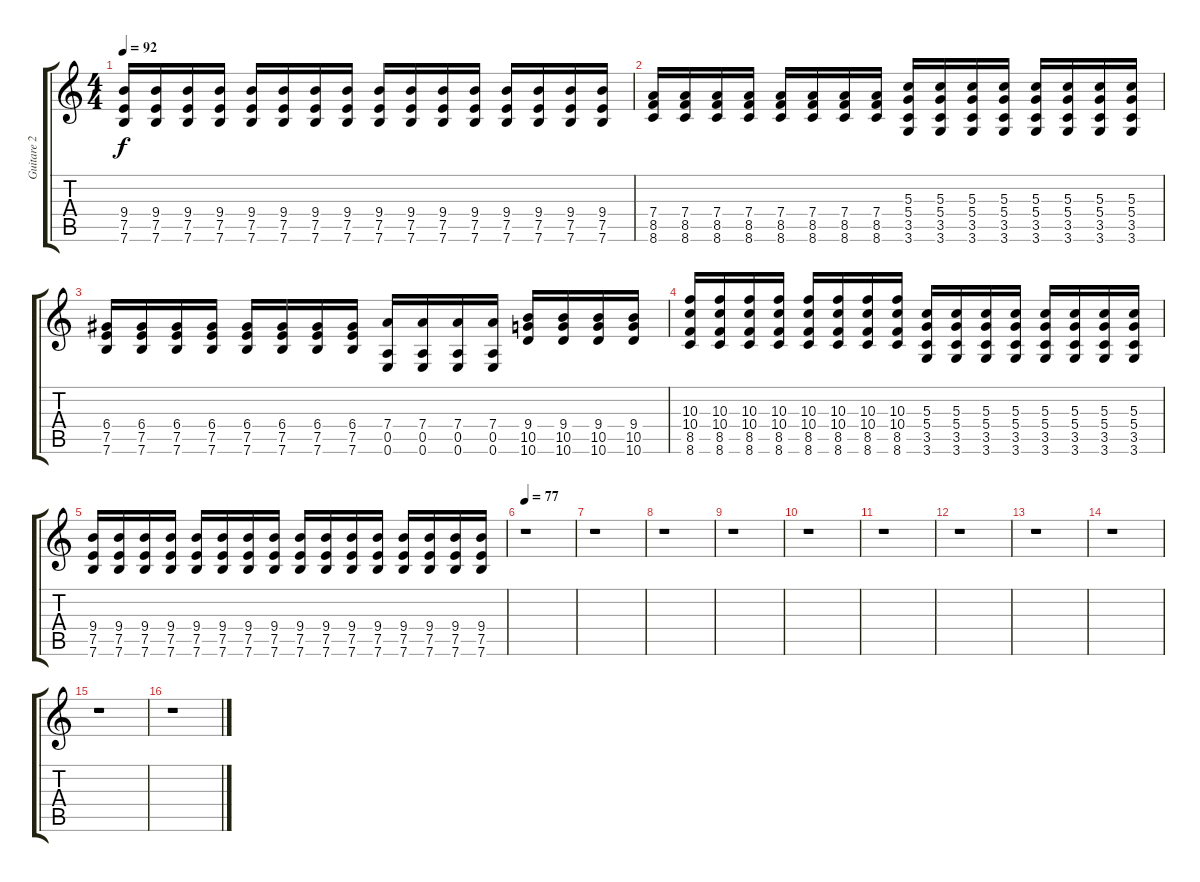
\track ("Guitare 2" "Guitare 2") {instrument overdrivenguitar}
\staff {score tabs}
\tuning (E4 B3 G3 D3 A2 E2) {hide}
\ts (4 4)
\tempo 92
\clef g2
\ks c
(9.4 7.5 7.6).16{dy f} (9.4 7.5 7.6).16 (9.4 7.5 7.6).16 (9.4 7.5 7.6).16 (9.4 7.5 7.6).16 (9.4 7.5 7.6).16 (9.4 7.5 7.6).16 (9.4 7.5 7.6).16 (9.4 7.5 7.6).16 (9.4 7.5 7.6).16 (9.4 7.5 7.6).16 (9.4 7.5 7.6).16 (9.4 7.5 7.6).16 (9.4 7.5 7.6).16 (9.4 7.5 7.6).16 (9.4 7.5 7.6).16 |
(7.4 8.5 8.6).16 (7.4 8.5 8.6).16 (7.4 8.5 8.6).16 (7.4 8.5 8.6).16 (7.4 8.5 8.6).16 (7.4 8.5 8.6).16 (7.4 8.5 8.6).16 (7.4 8.5 8.6).16 (5.3 5.4 3.5 3.6).16 (5.3 5.4 3.5 3.6).16 (5.3 5.4 3.5 3.6).16 (5.3 5.4 3.5 3.6).16 (5.3 5.4 3.5 3.6).16 (5.3 5.4 3.5 3.6).16 (5.3 5.4 3.5 3.6).16 (5.3 5.4 3.5 3.6).16 |
(6.4 7.5 7.6).16 (6.4 7.5 7.6).16 (6.4 7.5 7.6).16 (6.4 7.5 7.6).16 (6.4 7.5 7.6).16 (6.4 7.5 7.6).16 (6.4 7.5 7.6).16 (6.4 7.5 7.6).16 (7.4 0.5 0.6).16 (7.4 0.5 0.6).16 (7.4 0.5 0.6).16 (7.4 0.5 0.6).16 (9.4 10.5 10.6).16 (9.4 10.5 10.6).16 (9.4 10.5 10.6).16 (9.4 10.5 10.6).16 |
(10.3 10.4 8.5 8.6).16 (10.3 10.4 8.5 8.6).16 (10.3 10.4 8.5 8.6).16 (10.3 10.4 8.5 8.6).16 (10.3 10.4 8.5 8.6).16 (10.3 10.4 8.5 8.6).16 (10.3 10.4 8.5 8.6).16 (10.3 10.4 8.5 8.6).16 (5.3 5.4 3.5 3.6).16 (5.3 5.4 3.5 3.6).16 (5.3 5.4 3.5 3.6).16 (5.3 5.4 3.5 3.6).16 (5.3 5.4 3.5 3.6).16 (5.3 5.4 3.5 3.6).16 (5.3 5.4 3.5 3.6).16 (5.3 5.4 3.5 3.6).16 |
(9.4 7.5 7.6).16{volume 8} (9.4 7.5 7.6).16 (9.4 7.5 7.6).16 (9.4 7.5 7.6).16 (9.4 7.5 7.6).16 (9.4 7.5 7.6).16 (9.4 7.5 7.6).16 (9.4 7.5 7.6).16 (9.4 7.5 7.6).16 (9.4 7.5 7.6).16 (9.4 7.5 7.6).16 (9.4 7.5 7.6).16 (9.4 7.5 7.6).16 (9.4 7.5 7.6).16 (9.4 7.5 7.6).16 (9.4 7.5 7.6).16 |
\tempo 77
r.1 |
r.1 |
r.1 |
r.1 |
r.1 |
r.1 |
r.1 |
r.1 |
r.1 |
r.1 |
r.1
